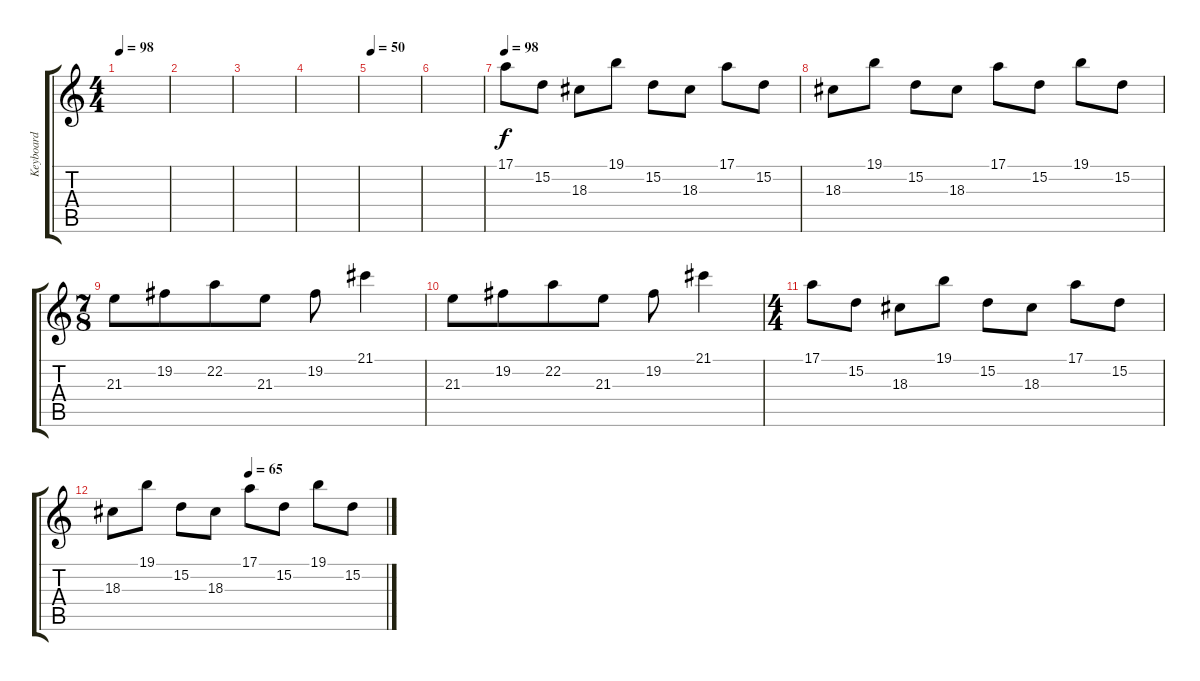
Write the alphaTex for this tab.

\track ("Keyboard" "Keyboard") {instrument brightacousticpiano}
\staff {score tabs}
\tuning (E4 B3 G3 D3 A2 E2) {hide}
\ts (4 4)
\tempo 98
\clef g2
\ks c
|
|
|
|
\tempo 50
|
|
\tempo 98
17.1.8 15.2.8 18.3.8 19.1.8 15.2.8 18.3.8 17.1.8 15.2.8 |
18.3.8 19.1.8 15.2.8 18.3.8 17.1.8 15.2.8 19.1.8 15.2.8 |
\ts (7 8)
21.3.8 19.2.8 22.2.8 21.3.8 19.2.8 21.1.4 |
21.3.8 19.2.8 22.2.8 21.3.8 19.2.8 21.1.4 |
\ts (4 4)
17.1.8 15.2.8 18.3.8 19.1.8 15.2.8 18.3.8 17.1.8 15.2.8 |
\tempo (65 0.5)
18.3.8 19.1.8 15.2.8 18.3.8 17.1.8 15.2.8 19.1.8 15.2.8
